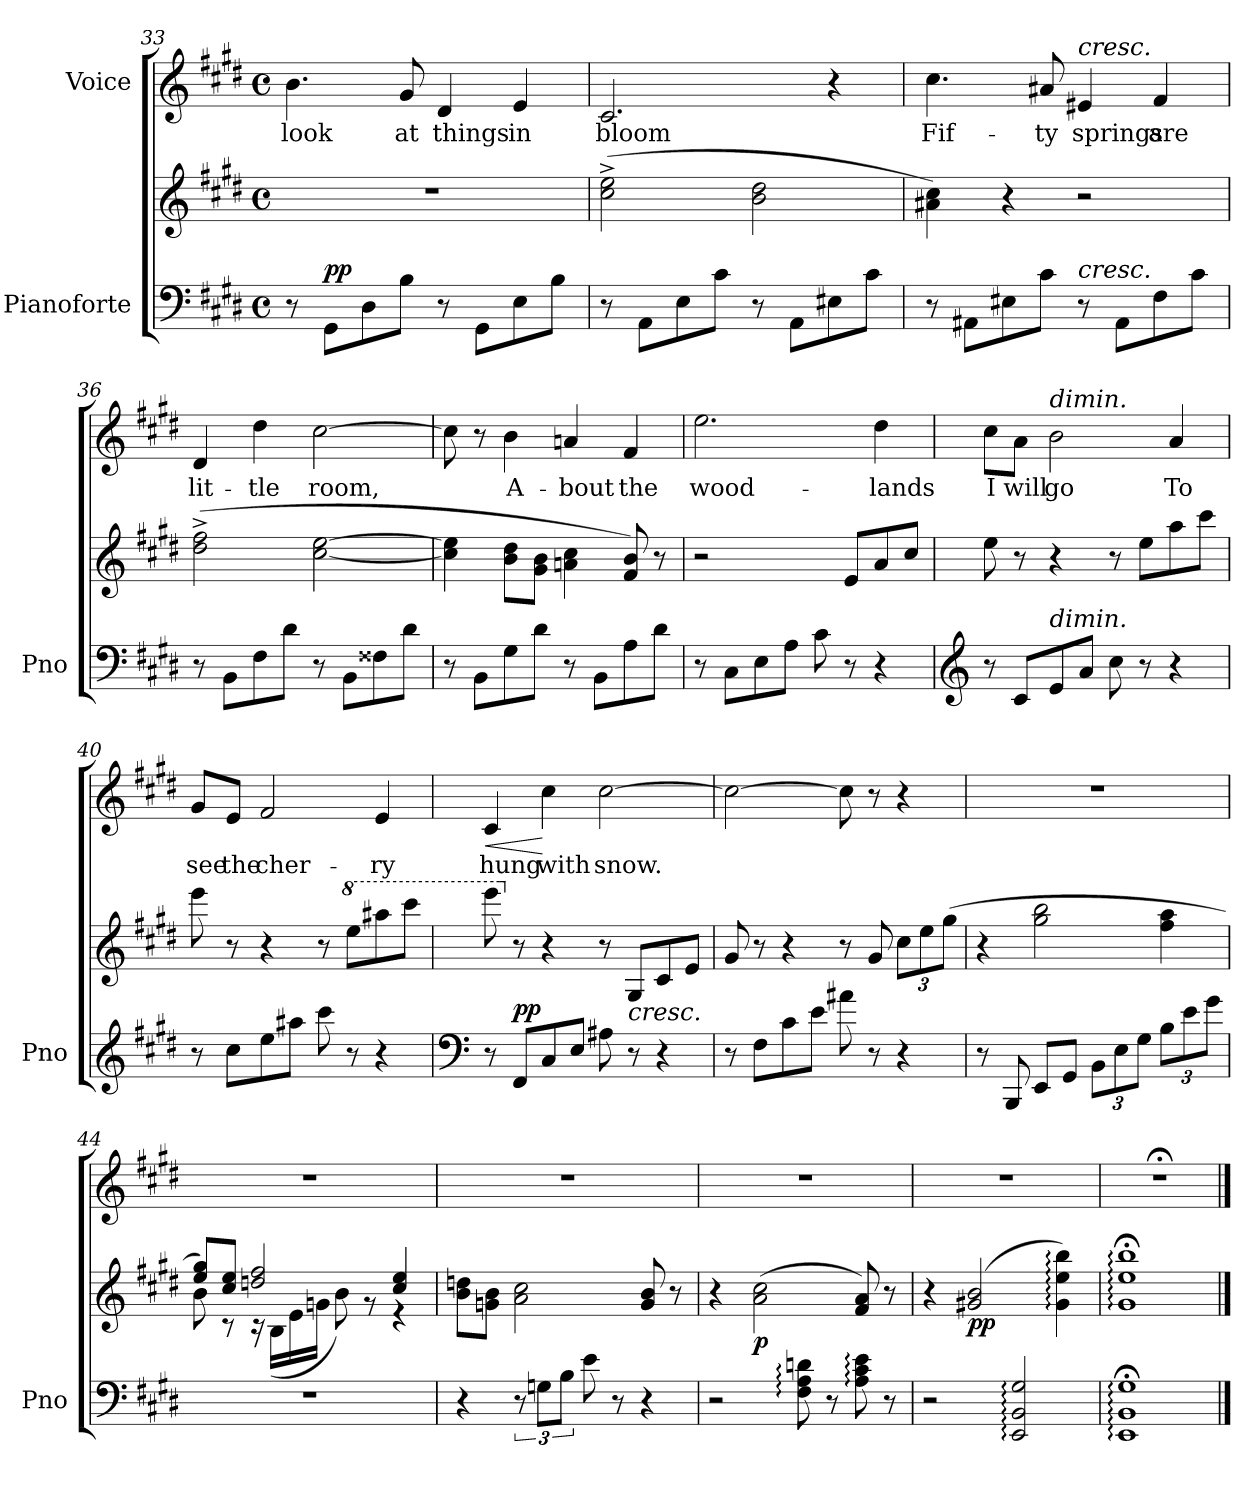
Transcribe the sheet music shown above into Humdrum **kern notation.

**kern	**kern	**dynam	**kern	**text	**dynam
*part2	*part2	*part2	*part1	*part1	*part1
*staff3	*staff2	*staff2/3	*staff1	*staff1	*staff1
*I"Pianoforte	*	*	*I"Voice	*	*
*I'Pno	*	*	*	*	*
!!LO:LB:g=z
*clefF4	*clefG2	*	*clefG2	*	*
*k[f#c#g#d#]	*k[f#c#g#d#]	*	*k[f#c#g#d#]	*	*
*M4/4	*M4/4	*	*M4/4	*	*
*met(c)	*met(c)	*	*met(c)	*	*
=33	=33	=33	=33	=33	=33
!	!	!	!	!LO:LY:b	!
8r	1r	.	4.b\	look	.
!	!	!LO:DY:a=2	!	!	!
8GG#\L	.	pp	.	.	.
8D#\	.	.	.	.	.
!	!	!	!	!LO:LY:b	!
8B\J	.	.	8g#/	at	.
!	!	!	!	!LO:LY:b	!
8r	.	.	4d#/	things	.
8GG#\L	.	.	.	.	.
!	!	!	!	!LO:LY:b	!
8E\	.	.	4e/	in	.
8B\J	.	.	.	.	.
=34	=34	=34	=34	=34	=34
!	!	!	!	!LO:LY:b	!
8r	(2cc#\^ 2ee\^	.	2.c#/	bloom	.
8AA\L	.	.	.	.	.
8E\	.	.	.	.	.
8c#\J	.	.	.	.	.
8r	2b\ 2dd#\	.	.	.	.
8AA\L	.	.	.	.	.
8E#X\	.	.	4r	.	.
8c#\J	.	.	.	.	.
=35	=35	=35	=35	=35	=35
!	!	!	!	!LO:LY:b	!
8r	4a#X\ 4cc#\)	.	4.cc#\	Fif-	.
8AA#X\L	.	.	.	.	.
8E#X\	4r	.	.	.	.
!	!	!	!	!LO:LY:b	!
8c#\J	.	.	8a#X/	-ty	.
!	!	!	!LO:TX:a:i:t=cresc.	!	!
!LO:TX:a:i:t=cresc.	!	!	!	!	!
!	!	!	!	!LO:LY:b	!
8r	2r	.	4e#X/	springs	.
8AA#\L	.	.	.	.	.
!	!	!	!	!LO:LY:b	!
8F#\	.	.	4f#/	are	.
8c#\J	.	.	.	.	.
!!LO:PB:g=z
=36	=36	=36	=36	=36	=36
!	!	!	!	!LO:LY:b	!
8r	(2dd#\^ 2ff#\^	.	4d#/	lit-	.
8BB\L	.	.	.	.	.
!	!	!	!	!LO:LY:b	!
8F#\	.	.	4dd#\	-tle	.
8d#\J	.	.	.	.	.
!	!	!	!	!LO:LY:b	!
8r	[2cc#\ [2ee\	.	[2cc#\	room,	.
8BB\L	.	.	.	.	.
8F##X\	.	.	.	.	.
8d#\J	.	.	.	.	.
=37	=37	=37	=37	=37	=37
8r	4cc#\] 4ee\]	.	8cc#\]	.	.
8BB\L	.	.	8r	.	.
!	!	!	!	!LO:LY:b	!
8G#\	8b\ 8dd#\L	.	4b\	A-	.
8d#\J	8g#\ 8b\J	.	.	.	.
!	!	!	!	!LO:LY:b	!
8r	4an\ 4cc#\	.	4an/	-bout	.
8BB\L	.	.	.	.	.
!	!	!	!	!LO:LY:b	!
8A\	8f#/ 8b/)	.	4f#/	the	.
8d#\J	8r	.	.	.	.
=38	=38	=38	=38	=38	=38
*^	*	*	*	*	*
!	!	!	!	!	!LO:LY:b	!LO:DY:a
!	!	!	!	!	!	!LO:DY:n=1:a
*	*	*^	*	*	*	*
2ryy	8r	2r	4.ryy	.	2.ee\	wood-	f other-dynamics
.	(8C#\L	.	.	.	.	.	.
.	8E\	.	.	.	.	.	.
!	!	!	!	!LO:DY:b	!	!	!
!	!	!	!	!LO:DY:n=1:b	!	!	!
.	8A\J	.	2ryy	mf other-dynamics	.	.	.
8c#\	8ryy	8ryy	.	.	.	.	.
4.ryy	8r	8e/L	.	.	.	.	.
!	!	!	!	!	!	!LO:LY:b	!
.	4r	8a/	.	.	4dd#\	-lands	.
.	.	8cc#/J	8ryy	.	.	.	.
*v	*v	*	*	*	*	*	*
*	*v	*v	*	*	*	*
!!LO:LB:g=z
=39	=39	=39	=39	=39	=39
*clefG2	*	*	*	*	*
*	*^	*	*	*	*
!	!	!	!	!	!LO:LY:b	!
*	*v	*v	*	*	*	*
8r	8ee\)	.	8cc#\L	I	.
!	!	!	!	!LO:LY:b	!
(8c#/L	8r	.	8a\J	will	.
!	!	!	!LO:TX:a:i:t=dimin.	!	!
!LO:TX:a:i:t=dimin.	!	!	!	!	!
!	!	!	!	!LO:LY:b	!
8e/	4r	.	2b\	go	.
8a/J	.	.	.	.	.
8cc#\	8r	.	.	.	.
8r	8ee\L	.	.	.	.
!	!	!	!	!LO:LY:b	!
4r	8aa\	.	4a/	To	.
.	8ccc#\J	.	.	.	.
=40	=40	=40	=40	=40	=40
!	!	!	!	!LO:LY:b	!
8r	8eee\)	.	8g#/L	see	.
!	!	!	!	!LO:LY:b	!
(8cc#\L	8r	.	8e/J	the	.
!	!	!	!	!LO:LY:b	!
8ee\	4r	.	2f#/	cher-	.
8aa#X\J	.	.	.	.	.
8ccc#\	8r	.	.	.	.
*	*8va	*	*	*	*
8r	8eee\L	.	.	.	.
!	!	!	!	!LO:LY:b	!
4r	8aaa#X\	.	4e/	-ry	.
.	8cccc#\J	.	.	.	.
=41	=41	=41	=41	=41	=41
*clefF4	*	*	*	*	*
!	!	!	!	!LO:LY:b	!LO:HP:b
8r	8eeee\)	.	4c#/	hung	<
*	*X8va	*	*	*	*
!	!	!LO:DY:a=2	!	!	!
(8FF#/L	8r	pp	.	.	.
!	!	!	!	!LO:LY:b	!
8C#/	4r	.	4cc#\	with	[
8E/J	.	.	.	.	.
!	!	!	!	!LO:LY:b	!
8A#X\	8r	.	[2cc#\	snow.	.
!	!LO:TX:b:i:t=cresc.	!	!	!	!
8r	8G#/L	.	.	.	.
4r	8c#/	.	.	.	.
.	8e/J	.	.	.	.
!!LO:LB:g=z
=42	=42	=42	=42	=42	=42
8r	8g#/)	.	2cc#\_	.	.
(8F#\L	8r	.	.	.	.
8c#\	4r	.	.	.	.
8e\J	.	.	.	.	.
8a#X\	8r	.	8cc#\]	.	.
8r	8g#/	.	8r	.	.
4r	12cc#\L	.	4r	.	.
.	12ee\	.	.	.	.
.	(12gg#\J	.	.	.	.
=43	=43	=43	=43	=43	=43
8r	4r	.	1r	.	.
(<8BBB/	.	.	.	.	.
8EE/L	2gg#\ 2bb\	.	.	.	.
!	!	!LO:DY:a=2	!	!	!
!	!	!LO:DY:n=1:a=2	!	!	!
8GG#/J	.	f other-dynamics	.	.	.
*Xbrackettup	*	*	*	*	*
12BB\L	.	.	.	.	.
12E\	.	.	.	.	.
12G#\J	.	.	.	.	.
12B\L	4ff#\ 4aa\	.	.	.	.
12e\	.	.	.	.	.
12g#\J	.	.	.	.	.
=44	=44	=44	=44	=44	=44
*	*^	*	*	*	*
1r	8ee/ 8gg#/L	8b\)	.	1r	.	.
.	8cc#/ 8ee/J	8r	.	.	.	.
.	2ddn/ 2ff#/	16r	.	.	.	.
.	.	(16B\LL	.	.	.	.
.	.	16e\	.	.	.	.
.	.	16gn\JJ	.	.	.	.
.	.	8b\)	.	.	.	.
.	.	8r	.	.	.	.
.	4cc#/ 4ee/	4r	.	.	.	.
!!LO:LB:g=z
=45	=45	=45	=45	=45	=45	=45
!	!LO:TX:b:i:t=dimin.	!	!	!	!	!
*	*v	*v	*	*	*	*
4r	8b\ 8ddn\L	.	1r	.	.
.	8gn\ 8b\J	.	.	.	.
*brackettup	*	*	*	*	*
12r	2a\ 2cc#\	.	.	.	.
12Gn\L	.	.	.	.	.
12B\J	.	.	.	.	.
8e\	.	.	.	.	.
8r	.	.	.	.	.
4r	8g/ 8b/)	.	.	.	.
.	8r	.	.	.	.
=46	=46	=46	=46	=46	=46
2r	4r	.	1r	.	.
!	!	!LO:DY:b	!	!	!
.	(2a\ 2cc#\	p	.	.	.
8F#\:: 8A\:: 8dn\::	.	.	.	.	.
8r	.	.	.	.	.
8A\:: 8c#\:: 8e\::	8f#/ 8a/)	.	.	.	.
8r	8r	.	.	.	.
=47	=47	=47	=47	=47	=47
2r	4r	.	1r	.	.
!	!	!LO:DY:b	!	!	!
.	(2g#X/ 2b/	pp	.	.	.
2EE/:: 2BB/:: 2G#/::	.	.	.	.	.
.	4g#\:: 4ee\:: 4bb\::)	.	.	.	.
=48	=48	=48	=48	=48	=48
1EE:;< 1BB:;< 1G#:;<	1g#::;< 1ee::;< 1bb::;<	.	1r;<	.	.
==	==	==	==	==	==
*-	*-	*-	*-	*-	*-
